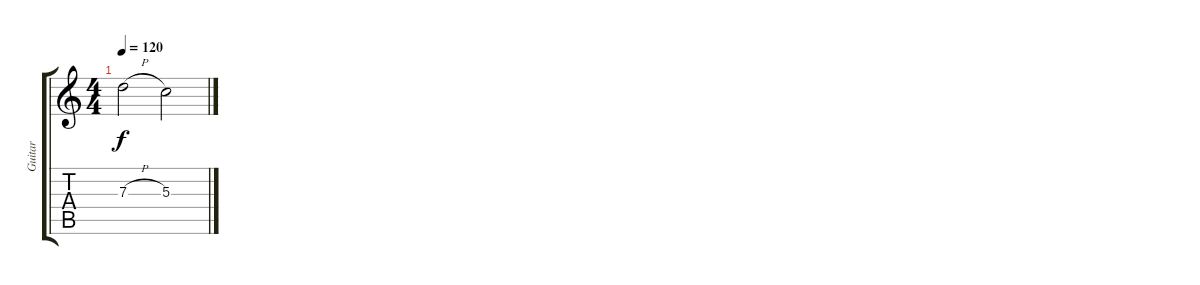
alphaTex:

\track ("Guitar" "Guitar") {instrument acousticguitarnylon}
\staff {score tabs}
\tuning (E4 B3 G3 D3 A2 E2) {hide}
\ts (4 4)
\tempo 120
\clef g2
\ks c
7.3{h}.2{dy f instrument acousticguitarnylon} 5.3.2
